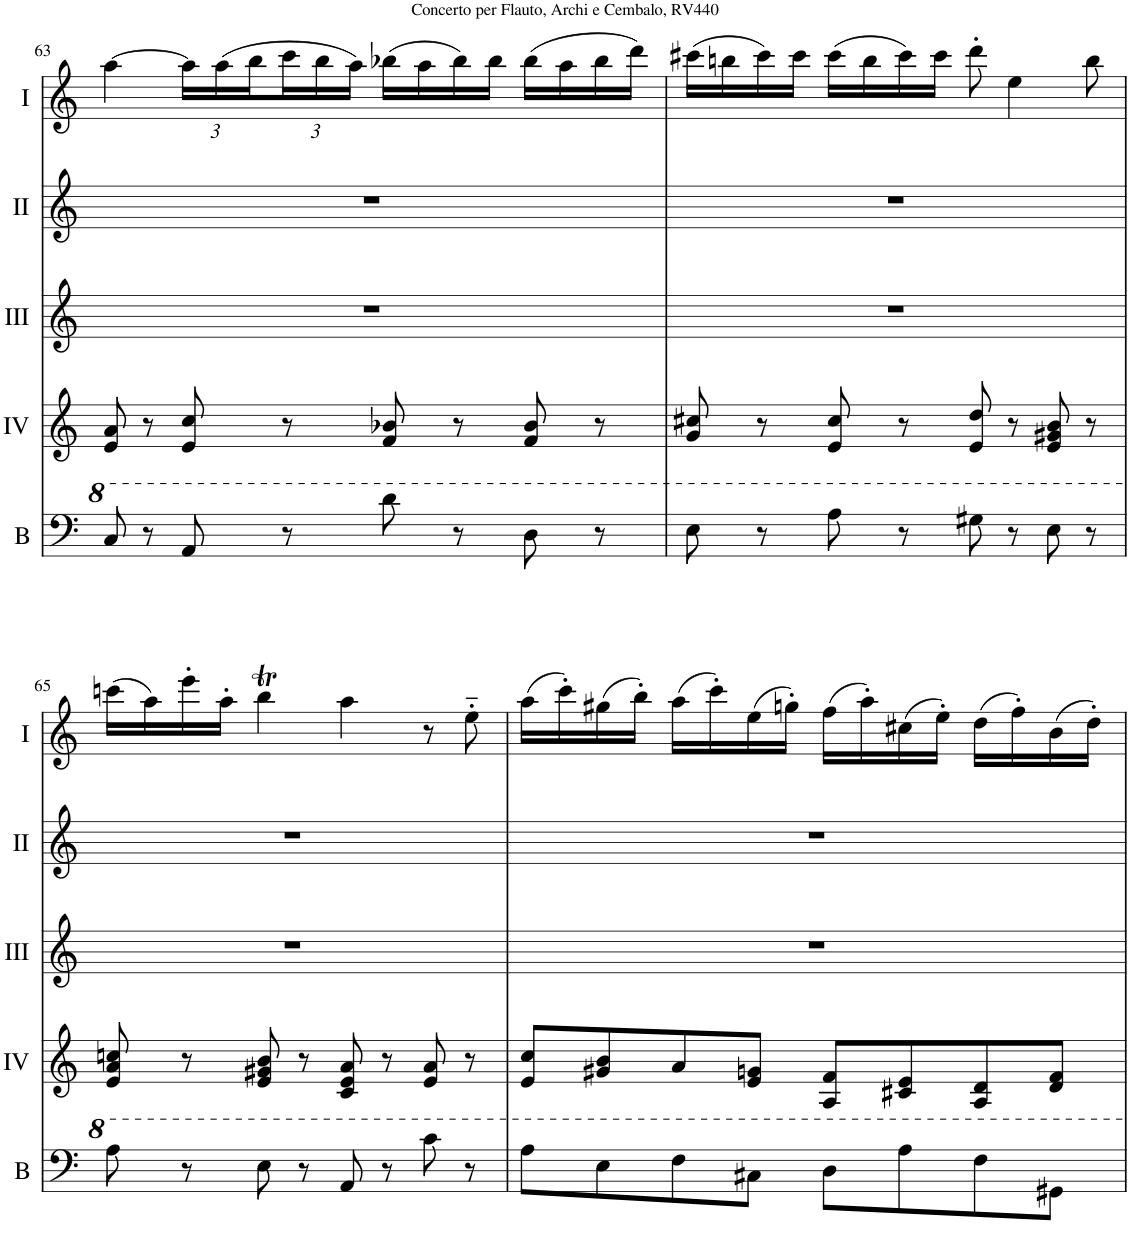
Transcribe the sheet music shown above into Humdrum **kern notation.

**kern	**kern	**kern	**kern	**kern
*part5	*part4	*part3	*part2	*part1
*staff5	*staff4	*staff3	*staff2	*staff1
*I"Basson	*I"Acc. 4	*I"Acc. 3	*I"Acc. 2	*I"Acc. 1
*I'B	*	*	*	*
!!LO:PB:g=z
*clefF4	*clefG2	*clefG2	*clefG2	*clefG2
*Trd7c12	*	*Trd7c12	*	*
*k[]	*k[]	*k[]	*k[]	*k[]
*M4/4	*M4/4	*M4/4	*M4/4	*M4/4
*met(c)	*met(c)	*met(c)	*met(c)	*met(c)
=63	=63	=63	=63	=63
8c/	8e/ 8a/	1r	1r	[4aa\
8r	8r	.	.	.
*	*	*	*	*Xbrackettup
8A/	8e/ 8cc/	.	.	24aa\LL]
.	.	.	.	(24aa\
.	.	.	.	24bb\
8r	8r	.	.	24ccc\
.	.	.	.	24bb\
.	.	.	.	24aa\JJ)
8dd\	8f/ 8b-X/	.	.	(16bb-X\LL
.	.	.	.	16aa\
8r	8r	.	.	16bb-\)
.	.	.	.	16bb-\JJ
8d\	8f/ 8b-/	.	.	(16bb-\LL
.	.	.	.	16aa\
8r	8r	.	.	16bb-\
.	.	.	.	16ddd\JJ)
=64	=64	=64	=64	=64
8e\	8g/ 8cc#X/	1r	1r	(16ccc#X\LL
.	.	.	.	16bbn\
8r	8r	.	.	16ccc#\)
.	.	.	.	16ccc#\JJ
8a\	8e/ 8cc#/	.	.	(16ccc#\LL
.	.	.	.	16bb\
8r	8r	.	.	16ccc#\)
.	.	.	.	16ccc#\JJ
8g#X\	8e/ 8dd/	.	.	8ddd'\
8r	8r	.	.	4ee\
8e\	8e/ 8g#X/ 8b/	.	.	.
8r	8r	.	.	8bb\
!!LO:LB:g=z
=65	=65	=65	=65	=65
8a\	8e/ 8a/ 8ccn/	1r	1r	(16cccn\LL
.	.	.	.	16aa\)
8r	8r	.	.	16eee'\
.	.	.	.	16aa'\JJ
8e\	8e/ 8g#X/ 8b/	.	.	4bbt\
8r	8r	.	.	.
8A/	8c/ 8e/ 8a/	.	.	4aa\
8r	8r	.	.	.
8cc\	8e/ 8a/	.	.	8r
8r	8r	.	.	8ee'~\
=66	=66	=66	=66	=66
8a\L	8e/ 8cc/L	1r	1r	(16aa\LL
.	.	.	.	16ccc'\)
8e\	8g#X/ 8b/	.	.	(16gg#X\
.	.	.	.	16bb'\JJ)
8f\	8a/	.	.	(16aa\LL
.	.	.	.	16ccc'\)
8c#X\J	8e/ 8gn/J	.	.	(16ee\
.	.	.	.	16ggn'\JJ)
8d\L	8A/ 8f/L	.	.	(16ff\LL
.	.	.	.	16aa'\)
8a\	8c#X/ 8e/	.	.	(16cc#X\
.	.	.	.	16ee'\JJ)
8f\	8A/ 8d/	.	.	(16dd\LL
.	.	.	.	16ff'\)
8G#X\J	8d/ 8f/J	.	.	(16b\
.	.	.	.	16dd'\JJ)
=	=	=	=	=
*-	*-	*-	*-	*-
